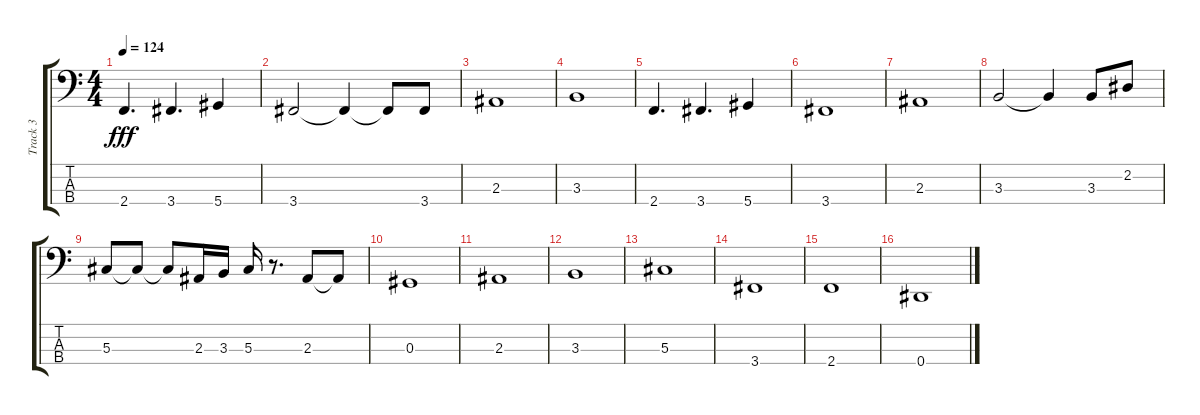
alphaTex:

\track ("Track 3" "Track 3") {instrument electricbassfinger}
\staff {score tabs}
\tuning (Gb2 Db2 Ab1 Eb1) {hide}
\ts (4 4)
\tempo 124
\clef f4
\ks c
2.4.4{d dy fff} 3.4.4{d} 5.4.4 |
3.4.2 3.4{t}.4 3.4{t}.8 3.4.8 |
2.3.1 |
3.3.1 |
2.4.4{d} 3.4.4{d} 5.4.4 |
3.4.1 |
2.3.1 |
3.3.2 3.3{t}.4 3.3.8 2.2.8 |
5.3.8 5.3{t}.8 5.3{t}.8 2.3.16 3.3.16 5.3.16 r.8{d} 2.3.8 2.3{t}.8 |
0.3.1 |
2.3.1 |
3.3.1 |
5.3.1 |
3.4.1 |
2.4.1 |
0.4.1
